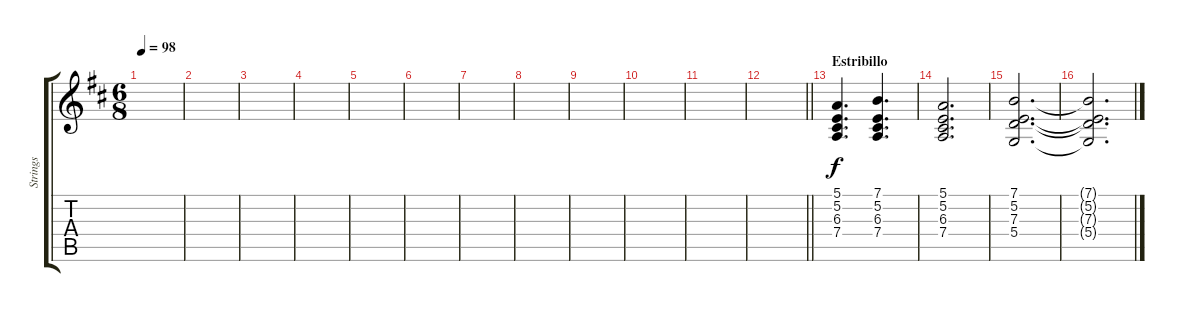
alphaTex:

\track ("Strings" "Strings") {instrument stringensemble2}
\staff {score tabs}
\tuning (E4 B3 G3 D3 A2 E2) {hide}
\ts (6 8)
\tempo 98
\clef g2
\ks d
|
|
|
|
|
|
|
|
|
|
|
\barLineRight lightlight
|
\section ("" "Estribillo")
(5.1 5.2 6.3 7.4).4{d} (7.1 5.2 6.3 7.4).4{d} |
(5.1 5.2 6.3 7.4).2{d} |
(7.1 5.2 7.3 5.4).2{d} |
(7.1{t} 5.2{t} 7.3{t} 5.4{t}).2{d}
